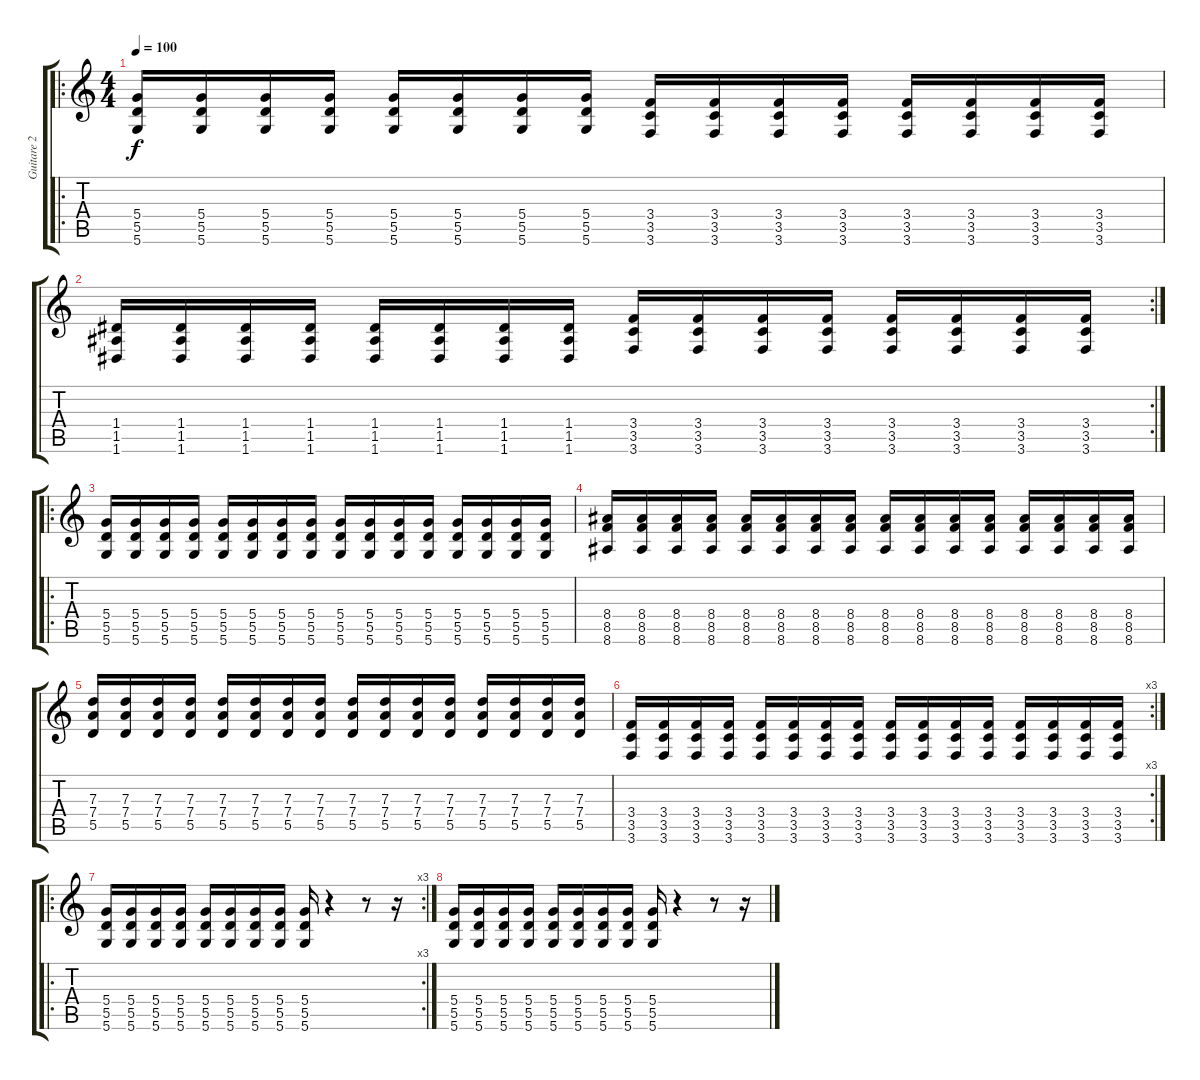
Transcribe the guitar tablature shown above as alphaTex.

\track ("Guitare 2" "Guitare 2") {instrument overdrivenguitar}
\staff {score tabs}
\tuning (E4 B3 G3 D3 A2 D2) {hide}
\ro
\ts (4 4)
\tempo 100
\clef g2
\ks c
(5.4 5.5 5.6).16{dy f} (5.4 5.5 5.6).16 (5.4 5.5 5.6).16 (5.4 5.5 5.6).16 (5.4 5.5 5.6).16 (5.4 5.5 5.6).16 (5.4 5.5 5.6).16 (5.4 5.5 5.6).16 (3.4 3.5 3.6).16 (3.4 3.5 3.6).16 (3.4 3.5 3.6).16 (3.4 3.5 3.6).16 (3.4 3.5 3.6).16 (3.4 3.5 3.6).16 (3.4 3.5 3.6).16 (3.4 3.5 3.6).16 |
\rc 2
(1.4 1.5 1.6).16 (1.4 1.5 1.6).16 (1.4 1.5 1.6).16 (1.4 1.5 1.6).16 (1.4 1.5 1.6).16 (1.4 1.5 1.6).16 (1.4 1.5 1.6).16 (1.4 1.5 1.6).16 (3.4 3.5 3.6).16 (3.4 3.5 3.6).16 (3.4 3.5 3.6).16 (3.4 3.5 3.6).16 (3.4 3.5 3.6).16 (3.4 3.5 3.6).16 (3.4 3.5 3.6).16 (3.4 3.5 3.6).16 |
\ro
(5.4 5.5 5.6).16 (5.4 5.5 5.6).16 (5.4 5.5 5.6).16 (5.4 5.5 5.6).16 (5.4 5.5 5.6).16 (5.4 5.5 5.6).16 (5.4 5.5 5.6).16 (5.4 5.5 5.6).16 (5.4 5.5 5.6).16 (5.4 5.5 5.6).16 (5.4 5.5 5.6).16 (5.4 5.5 5.6).16 (5.4 5.5 5.6).16 (5.4 5.5 5.6).16 (5.4 5.5 5.6).16 (5.4 5.5 5.6).16 |
(8.4 8.5 8.6).16 (8.4 8.5 8.6).16 (8.4 8.5 8.6).16 (8.4 8.5 8.6).16 (8.4 8.5 8.6).16 (8.4 8.5 8.6).16 (8.4 8.5 8.6).16 (8.4 8.5 8.6).16 (8.4 8.5 8.6).16 (8.4 8.5 8.6).16 (8.4 8.5 8.6).16 (8.4 8.5 8.6).16 (8.4 8.5 8.6).16 (8.4 8.5 8.6).16 (8.4 8.5 8.6).16 (8.4 8.5 8.6).16 |
(7.3 7.4 5.5).16 (7.3 7.4 5.5).16 (7.3 7.4 5.5).16 (7.3 7.4 5.5).16 (7.3 7.4 5.5).16 (7.3 7.4 5.5).16 (7.3 7.4 5.5).16 (7.3 7.4 5.5).16 (7.3 7.4 5.5).16 (7.3 7.4 5.5).16 (7.3 7.4 5.5).16 (7.3 7.4 5.5).16 (7.3 7.4 5.5).16 (7.3 7.4 5.5).16 (7.3 7.4 5.5).16 (7.3 7.4 5.5).16 |
\rc 3
(3.4 3.5 3.6).16 (3.4 3.5 3.6).16 (3.4 3.5 3.6).16 (3.4 3.5 3.6).16 (3.4 3.5 3.6).16 (3.4 3.5 3.6).16 (3.4 3.5 3.6).16 (3.4 3.5 3.6).16 (3.4 3.5 3.6).16 (3.4 3.5 3.6).16 (3.4 3.5 3.6).16 (3.4 3.5 3.6).16 (3.4 3.5 3.6).16 (3.4 3.5 3.6).16 (3.4 3.5 3.6).16 (3.4 3.5 3.6).16 |
\ro
\rc 3
(5.4 5.5 5.6).16 (5.4 5.5 5.6).16 (5.4 5.5 5.6).16 (5.4 5.5 5.6).16 (5.4 5.5 5.6).16 (5.4 5.5 5.6).16 (5.4 5.5 5.6).16 (5.4 5.5 5.6).16 (5.4 5.5 5.6).16 r.4 r.8 r.16 |
(5.4 5.5 5.6).16 (5.4 5.5 5.6).16 (5.4 5.5 5.6).16 (5.4 5.5 5.6).16 (5.4 5.5 5.6).16 (5.4 5.5 5.6).16 (5.4 5.5 5.6).16 (5.4 5.5 5.6).16 (5.4 5.5 5.6).16 r.4 r.8 r.16
